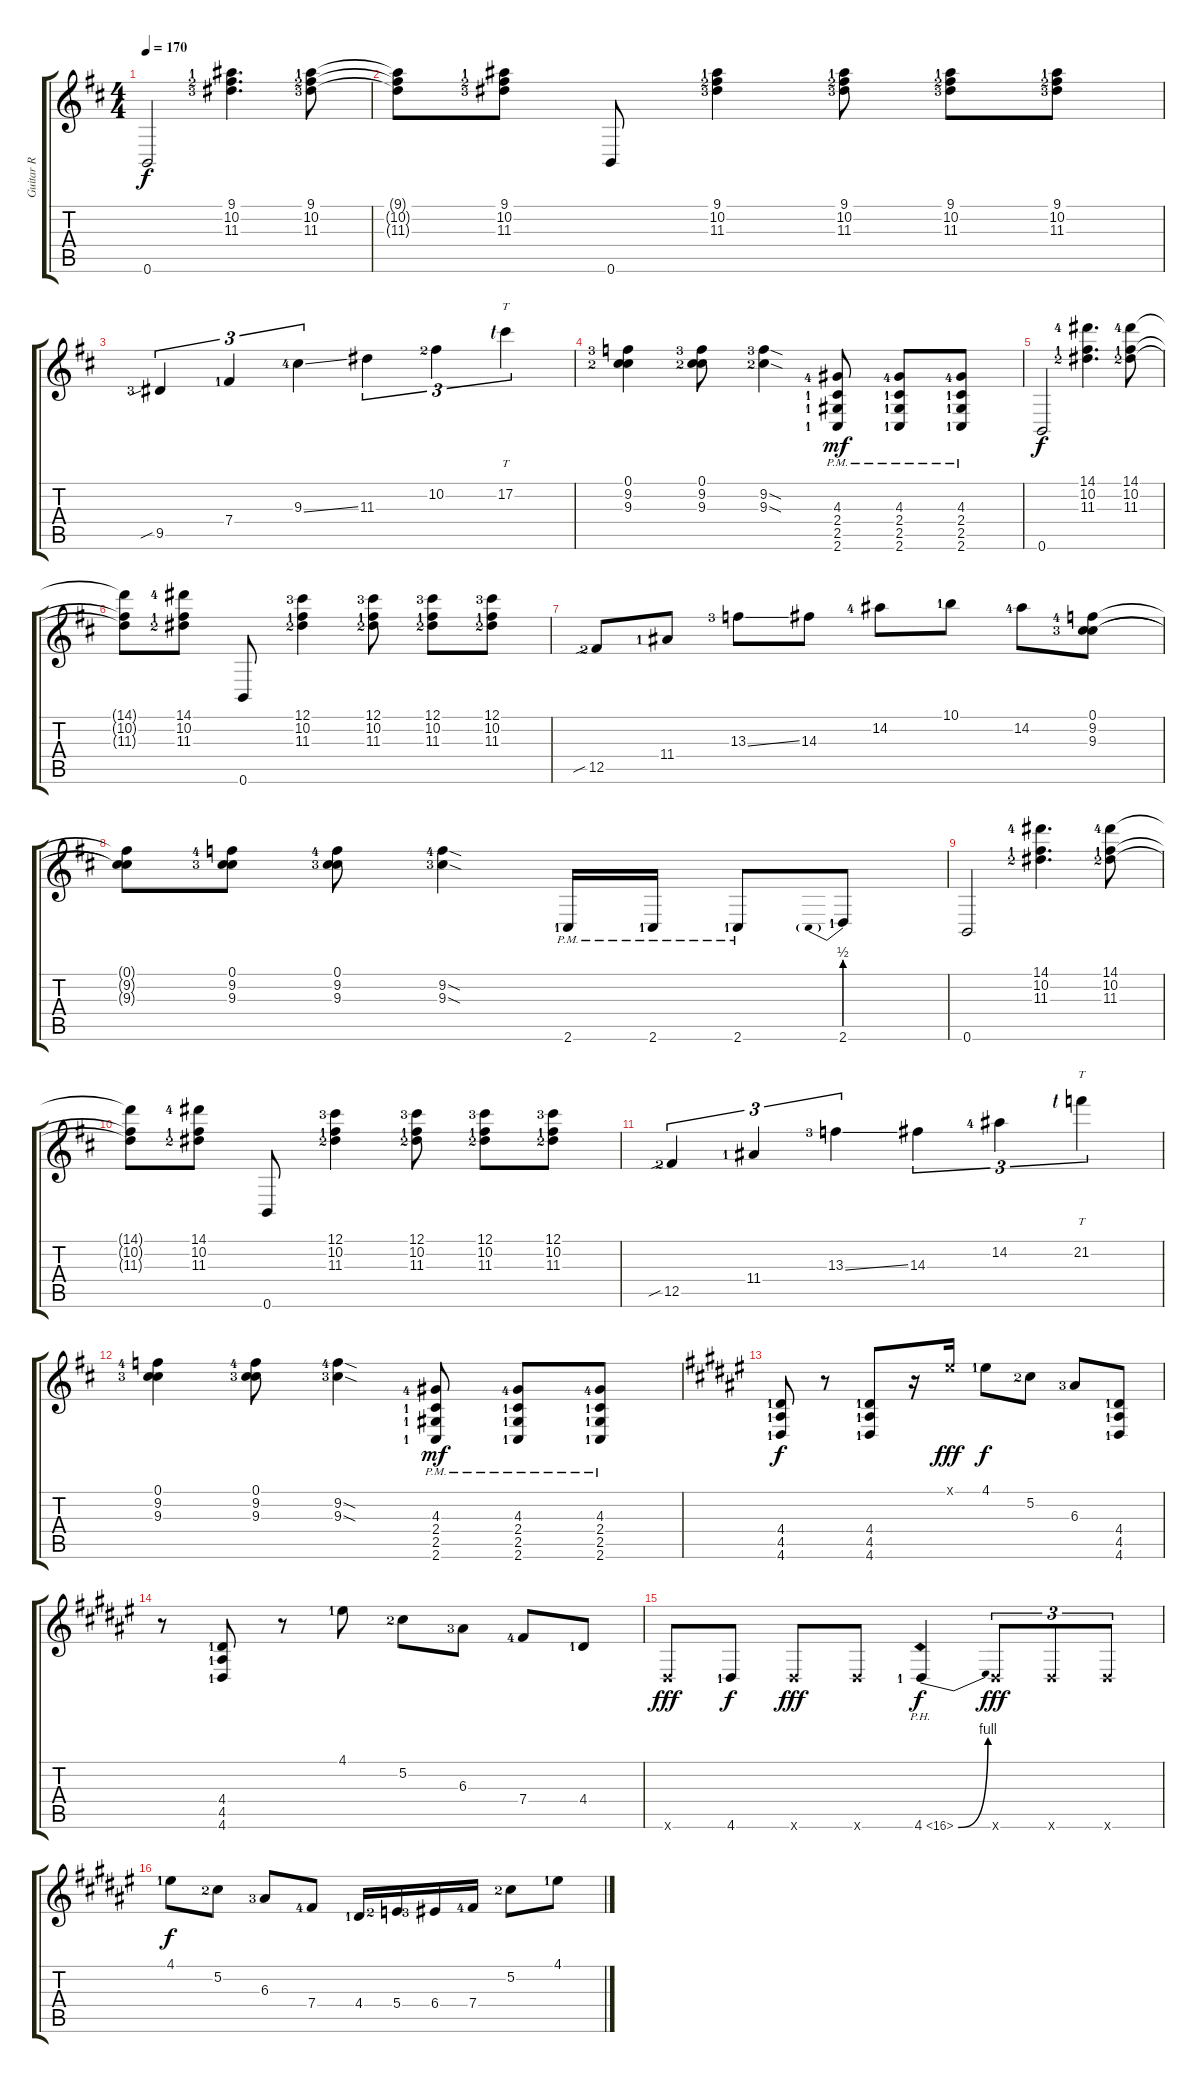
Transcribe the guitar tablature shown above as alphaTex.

\track ("Guitar R" "Guitar R") {instrument distortionguitar}
\staff {score tabs}
\tuning (Db4 Ab3 E3 B2 Gb2 B1) {hide}
\ts (4 4)
\tempo 170
\clef g2
\ks bminor
0.6.2{dy f} (9.1{lf 2} 10.2{lf 3} 11.3{lf 4}).4{d} (9.1{lf 2} 10.2{lf 3} 11.3{lf 4}).8 |
(9.1{t} 10.2{t} 11.3{t}).8 (9.1{lf 2} 10.2{lf 3} 11.3{lf 4}).8 0.6.8 (9.1{lf 2} 10.2{lf 3} 11.3{lf 4}).4 (9.1{lf 2} 10.2{lf 3} 11.3{lf 4}).8 (9.1{lf 2} 10.2{lf 3} 11.3{lf 4}).8 (9.1{lf 2} 10.2{lf 3} 11.3{lf 4}).8 |
9.5{sib lf 4}.4{tu (3 2)} 7.4{lf 2}.4{tu (3 2)} 9.3{ss lf 5}.4{tu (3 2)} 11.3.4{tu (3 2)} 10.2{lf 3}.4{tu (3 2)} 17.2{lf 1}.4{tt tu (3 2)} |
(0.1 9.2{lf 4} 9.3{lf 3}).4 (0.1 9.2{lf 4} 9.3{lf 3}).8 (9.2{sod lf 4} 9.3{sod lf 3}).4 (4.3{lf 5} 2.4{lf 2} 2.5{lf 2} 2.6{pm lf 2}).8{dy mf} (4.3{lf 5} 2.4{lf 2} 2.5{lf 2} 2.6{pm lf 2}).8 (4.3{lf 5} 2.4{lf 2} 2.5{lf 2} 2.6{pm lf 2}).8 |
0.6.2{dy f} (14.1{lf 5} 10.2{lf 2} 11.3{lf 3}).4{d} (14.1{lf 5} 10.2{lf 2} 11.3{lf 3}).8 |
(14.1{t} 10.2{t} 11.3{t}).8 (14.1{lf 5} 10.2{lf 2} 11.3{lf 3}).8 0.6.8 (12.1{lf 4} 10.2{lf 2} 11.3{lf 3}).4 (12.1{lf 4} 10.2{lf 2} 11.3{lf 3}).8 (12.1{lf 4} 10.2{lf 2} 11.3{lf 3}).8 (12.1{lf 4} 10.2{lf 2} 11.3{lf 3}).8 |
12.5{sib lf 3}.8 11.4{lf 2}.8 13.3{ss lf 4}.8 14.3.8 14.2{lf 5}.8 10.1{lf 2}.8 14.2{lf 5}.8 (0.1 9.2{lf 5} 9.3{lf 4}).8 |
(0.1{t} 9.2{t} 9.3{t}).8 (0.1 9.2{lf 5} 9.3{lf 4}).8 (0.1 9.2{lf 5} 9.3{lf 4}).8 (9.2{sod lf 5} 9.3{sod lf 4}).4 2.6{pm lf 2}.16 2.6{pm lf 2}.16 2.6{pm lf 2}.8 2.6{be (prebend 0 2 60 2) lf 2}.8 |
0.6.2 (14.1{lf 5} 10.2{lf 2} 11.3{lf 3}).4{d} (14.1{lf 5} 10.2{lf 2} 11.3{lf 3}).8 |
(14.1{t} 10.2{t} 11.3{t}).8 (14.1{lf 5} 10.2{lf 2} 11.3{lf 3}).8 0.6.8 (12.1{lf 4} 10.2{lf 2} 11.3{lf 3}).4 (12.1{lf 4} 10.2{lf 2} 11.3{lf 3}).8 (12.1{lf 4} 10.2{lf 2} 11.3{lf 3}).8 (12.1{lf 4} 10.2{lf 2} 11.3{lf 3}).8 |
12.5{sib lf 3}.4{tu (3 2)} 11.4{lf 2}.4{tu (3 2)} 13.3{ss lf 4}.4{tu (3 2)} 14.3.4{tu (3 2)} 14.2{lf 5}.4{tu (3 2)} 21.2{lf 1}.4{tt tu (3 2)} |
(0.1 9.2{lf 5} 9.3{lf 4}).4 (0.1 9.2{lf 5} 9.3{lf 4}).8 (9.2{sod lf 5} 9.3{sod lf 4}).4 (4.3{lf 5} 2.4{lf 2} 2.5{lf 2} 2.6{pm lf 2}).8{dy mf} (4.3{lf 5} 2.4{lf 2} 2.5{lf 2} 2.6{pm lf 2}).8 (4.3{lf 5} 2.4{lf 2} 2.5{lf 2} 2.6{pm lf 2}).8 |
\ks d#minor
(4.4{lf 2} 4.5{lf 2} 4.6{lf 2}).8{dy f} r.8 (4.4{lf 2} 4.5{lf 2} 4.6{lf 2}).8 r.16 4.1{x}.16{dy fff} 4.1{lf 2}.8{dy f} 5.2{lf 3}.8 6.3{lf 4}.8 (4.4{lf 2} 4.5{lf 2} 4.6{lf 2}).8 |
r.8 (4.4{lf 2} 4.5{lf 2} 4.6{lf 2}).8 r.8 4.1{lf 2}.8 5.2{lf 3}.8 6.3{lf 4}.8 7.4{lf 5}.8 4.4{lf 2}.8 |
4.6{x}.8{dy fff} 4.6{lf 2}.8{dy f} 4.6{x}.8{dy fff} 4.6{x}.8 4.6{be (bend 0 0 60 4) ph 12 lf 2}.4{dy f} 4.6{x}.8{tu (3 2) dy fff} 4.6{x}.8{tu (3 2)} 4.6{x}.8{tu (3 2)} |
4.1{lf 2}.8{dy f} 5.2{lf 3}.8 6.3{lf 4}.8 7.4{lf 5}.8 4.4{lf 2}.16 5.4{lf 3}.16 6.4{lf 4}.16 7.4{lf 5}.16 5.2{lf 3}.8 4.1{lf 2}.8
